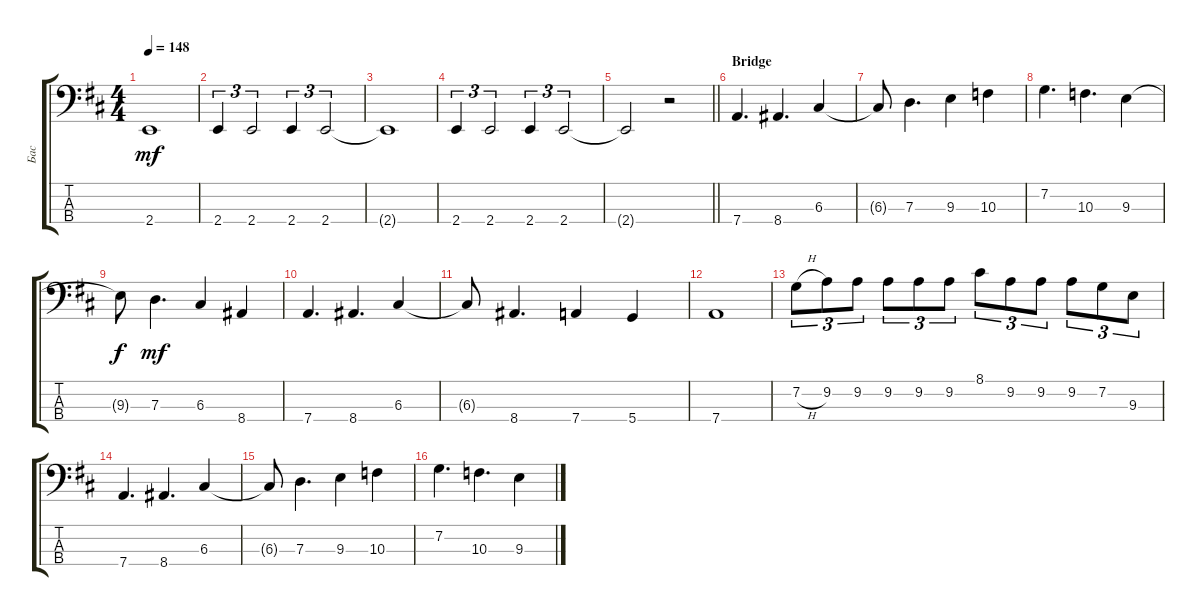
\track ("Бас" "Бас") {instrument electricbassfinger}
\staff {score tabs}
\tuning (F2 C2 G1 D1) {hide}
\ts (4 4)
\tempo 148
\clef f4
\ks bminor
2.4{t}.1{dy mf} |
2.4.4{tu (3 2)} 2.4.2{tu (3 2)} 2.4.4{tu (3 2)} 2.4.2{tu (3 2)} |
2.4{t}.1 |
2.4.4{tu (3 2)} 2.4.2{tu (3 2)} 2.4.4{tu (3 2)} 2.4.2{tu (3 2)} |
\barLineRight lightlight
2.4{t}.2 r.2 |
\section ("" "Bridge")
7.4.4{d} 8.4.4{d} 6.3.4 |
6.3{t}.8 7.3.4{d} 9.3.4 10.3.4 |
7.2.4{d} 10.3.4{d} 9.3.4 |
9.3{t}.8{dy f} 7.3.4{d dy mf} 6.3.4 8.4.4 |
7.4.4{d} 8.4.4{d} 6.3.4 |
6.3{t}.8 8.4.4{d} 7.4.4 5.4.4 |
7.4.1 |
7.2{h}.8{tu (3 2)} 9.2.8{tu (3 2)} 9.2.8{tu (3 2)} 9.2.8{tu (3 2)} 9.2.8{tu (3 2)} 9.2.8{tu (3 2)} 8.1.8{tu (3 2)} 9.2.8{tu (3 2)} 9.2.8{tu (3 2)} 9.2.8{tu (3 2)} 7.2.8{tu (3 2)} 9.3.8{tu (3 2)} |
7.4.4{d} 8.4.4{d} 6.3.4 |
6.3{t}.8 7.3.4{d} 9.3.4 10.3.4 |
7.2.4{d} 10.3.4{d} 9.3.4
